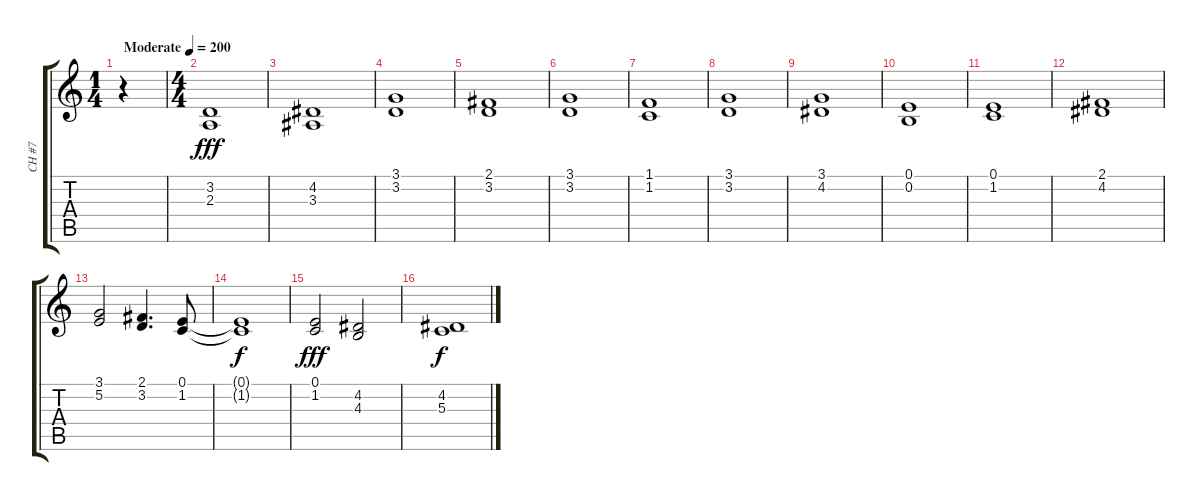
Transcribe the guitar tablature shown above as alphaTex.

\track ("CH #7" "CH #7") {instrument choiraahs}
\staff {score tabs}
\tuning (E4 B3 G3 D3 A2 E2) {hide}
\ts (1 4)
\tempo (200 "Moderate")
\clef g2
\ks c
r.4{dy fff instrument choiraahs} |
\ts (4 4)
(3.2 2.3).1{balance 8} |
(4.2 3.3).1 |
(3.1 3.2).1 |
(2.1 3.2).1 |
(3.1 3.2).1 |
(1.1 1.2).1 |
(3.1 3.2).1 |
(3.1 4.2).1 |
(0.1 0.2).1 |
(0.1 1.2).1 |
(2.1 4.2).1 |
(3.1 5.2).2 (2.1 3.2).4{d} (0.1 1.2).8 |
(0.1{t} 1.2{t}).1{dy f} |
(0.1 1.2).2{dy fff} (4.2 4.3).2 |
(4.2 5.3).1{dy f}
